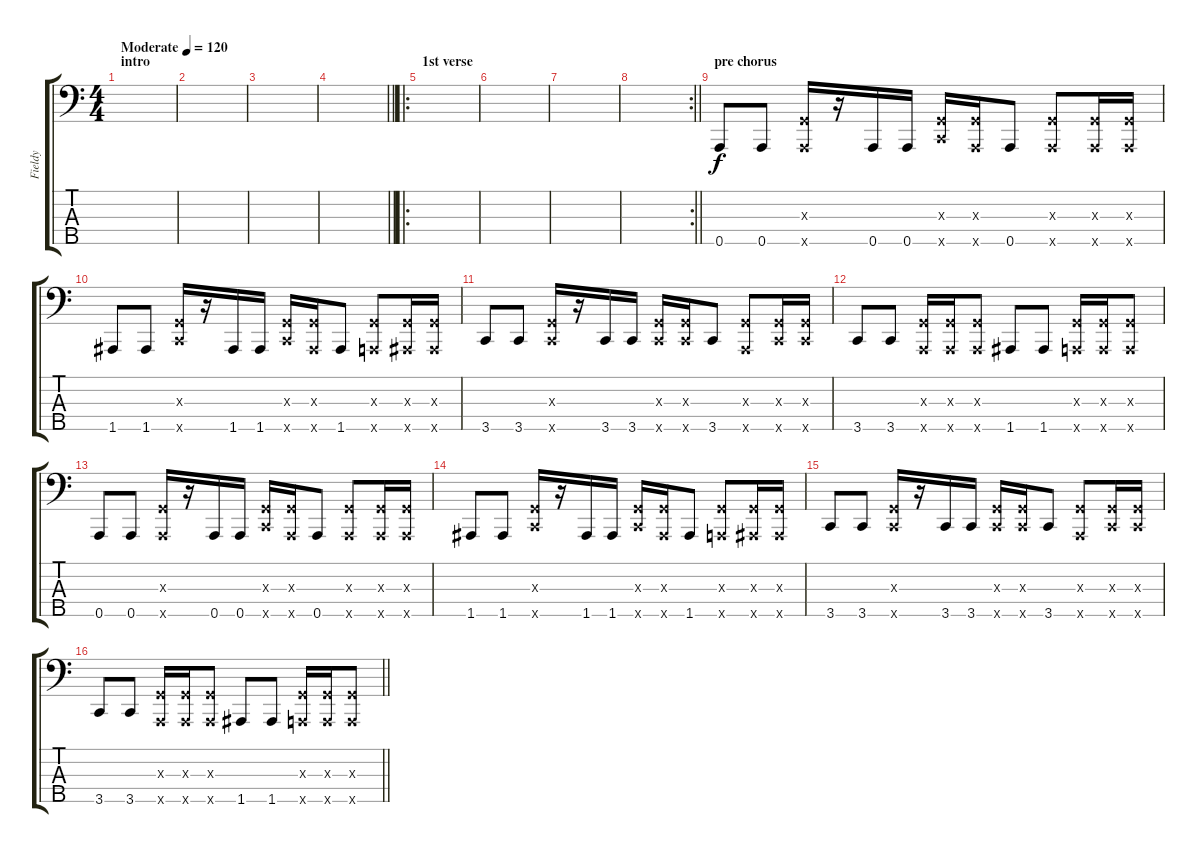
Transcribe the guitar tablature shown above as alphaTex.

\track ("Fieldy" "Fieldy") {instrument slapbass1}
\staff {score tabs}
\tuning (F2 C2 G1 D1 A0) {hide}
\ts (4 4)
\section ("" "intro")
\tempo (120 "Moderate")
\clef f4
\ks c
|
|
|
\barLineRight lightlight
|
\ro
\section ("" "1st verse")
|
|
|
\rc 2
\barLineRight lightlight
|
\section ("" "pre chorus")
0.5.8 0.5.8 (0.3{x} 0.5{x}).16 r.16 0.5.16 0.5.16 (0.3{x} 3.5{x}).16 (0.3{x} 0.5{x}).16 0.5.8 (0.3{x} 0.5{x}).8 (0.3{x} 0.5{x}).16 (0.3{x} 0.5{x}).16 |
1.5.8 1.5.8 (0.3{x} 3.5{x}).16 r.16 1.5.16 1.5.16 (0.3{x} 3.5{x}).16 (0.3{x} 1.5{x}).16 1.5.8 (0.3{x} 0.5{x}).8 (0.3{x} 1.5{x}).16 (0.3{x} 1.5{x}).16 |
3.5.8 3.5.8 (0.3{x} 3.5{x}).16 r.16 3.5.16 3.5.16 (0.3{x} 3.5{x}).16 (0.3{x} 3.5{x}).16 3.5.8 (0.3{x} 0.5{x}).8 (0.3{x} 3.5{x}).16 (0.3{x} 3.5{x}).16 |
3.5.8 3.5.8 (0.3{x} 0.5{x}).16 (0.3{x} 0.5{x}).16 (0.3{x} 0.5{x}).8 1.5.8 1.5.8 (0.3{x} 0.5{x}).16 (0.3{x} 0.5{x}).16 (0.3{x} 0.5{x}).8 |
0.5.8 0.5.8 (0.3{x} 0.5{x}).16 r.16 0.5.16 0.5.16 (0.3{x} 3.5{x}).16 (0.3{x} 0.5{x}).16 0.5.8 (0.3{x} 0.5{x}).8 (0.3{x} 0.5{x}).16 (0.3{x} 0.5{x}).16 |
1.5.8 1.5.8 (0.3{x} 3.5{x}).16 r.16 1.5.16 1.5.16 (0.3{x} 3.5{x}).16 (0.3{x} 1.5{x}).16 1.5.8 (0.3{x} 0.5{x}).8 (0.3{x} 1.5{x}).16 (0.3{x} 1.5{x}).16 |
3.5.8 3.5.8 (0.3{x} 3.5{x}).16 r.16 3.5.16 3.5.16 (0.3{x} 3.5{x}).16 (0.3{x} 3.5{x}).16 3.5.8 (0.3{x} 0.5{x}).8 (0.3{x} 3.5{x}).16 (0.3{x} 3.5{x}).16 |
\barLineRight lightlight
3.5.8 3.5.8 (0.3{x} 0.5{x}).16 (0.3{x} 0.5{x}).16 (0.3{x} 0.5{x}).8 1.5.8 1.5.8 (0.3{x} 0.5{x}).16 (0.3{x} 0.5{x}).16 (0.3{x} 0.5{x}).8
